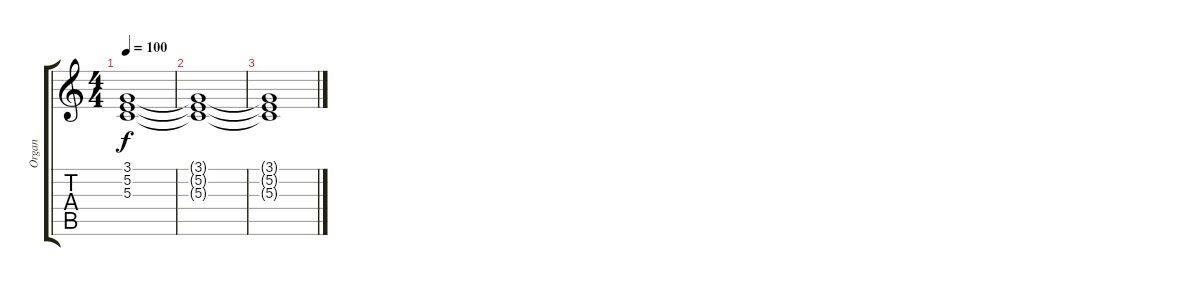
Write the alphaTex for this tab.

\track ("Organ" "Organ") {instrument percussiveorgan}
\staff {score tabs}
\tuning (E4 B3 G3 D3 A2 E2) {hide}
\ts (4 4)
\tempo 100
\clef g2
\ks c
(3.1 5.2 5.3).1{dy f} |
(3.1{t} 5.2{t} 5.3{t}).1 |
(3.1{t} 5.2{t} 5.3{t}).1
